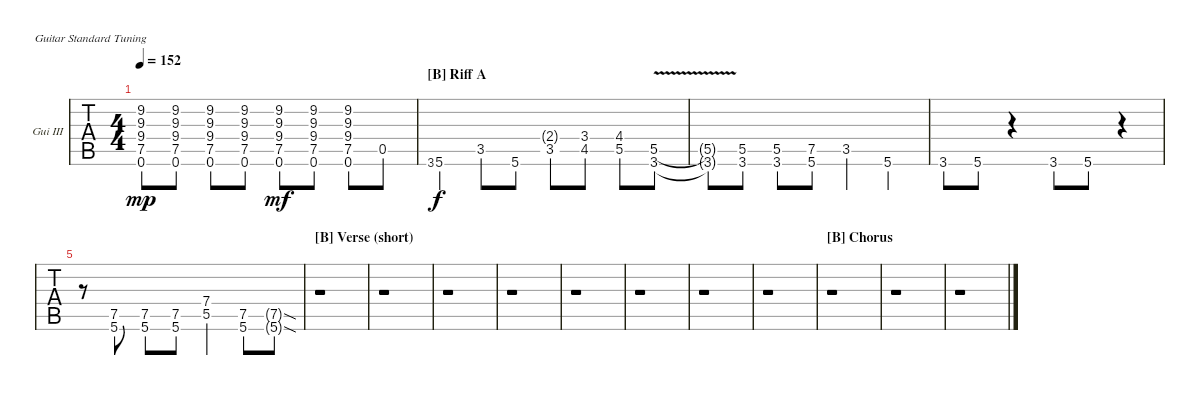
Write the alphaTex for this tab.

\bracketExtendMode nobrackets
\firstSystemTrackNameOrientation horizontal
\otherSystemsTrackNameOrientation horizontal
\defaultBarNumberDisplay FirstOfSystem
\track ("Guitar III" "Gui III") {instrument overdrivenguitar}
\staff {tabs}
\tuning (E4 B3 G3 D3 A2 E2)
\ts (4 4)
\tempo 152
\clef g2
\ks c
(9.2 9.3 9.4 7.5 0.6).8{dy mp} (9.2 9.3 9.4 7.5 0.6).8 (9.2 9.3 9.4 7.5 0.6).8 (9.2 9.3 9.4 7.5 0.6).8 (9.2 9.3 9.4 7.5 0.6).8{dy mf} (9.2 9.3 9.4 7.5 0.6).8 (9.2 9.3 9.4 7.5 0.6).8 0.5.8 |
\section ("B" "Riff A")
3.6.8{gr} 5.6.4{dy f} 3.5.8 5.6.8 (2.4{g} 3.5).8 (3.4 4.5).8 (4.4 5.5).8 (5.5{v} 3.6{v ac}).8 |
(5.5{v t} 3.6{v t}).8 (5.5 3.6).8 (5.5 3.6).8 (7.5 5.6).8 3.5.4 5.6.4 |
3.6{ac}.8 5.6{ac}.8 r.4 3.6{ac}.8 5.6{ac}.8 r.4 |
r.8 (7.5 5.6).8 (7.5 5.6).8 (7.5 5.6).8 (7.4 5.5).4 (7.5 5.6).8 (7.5{sod g} 5.6{sod g}).8 |
\section ("B" "Verse (short)")
r.1 |
r.1 |
r.1 |
r.1 |
r.1 |
r.1 |
r.1 |
r.1 |
\section ("B" "Chorus")
r.1 |
r.1 |
r.1
